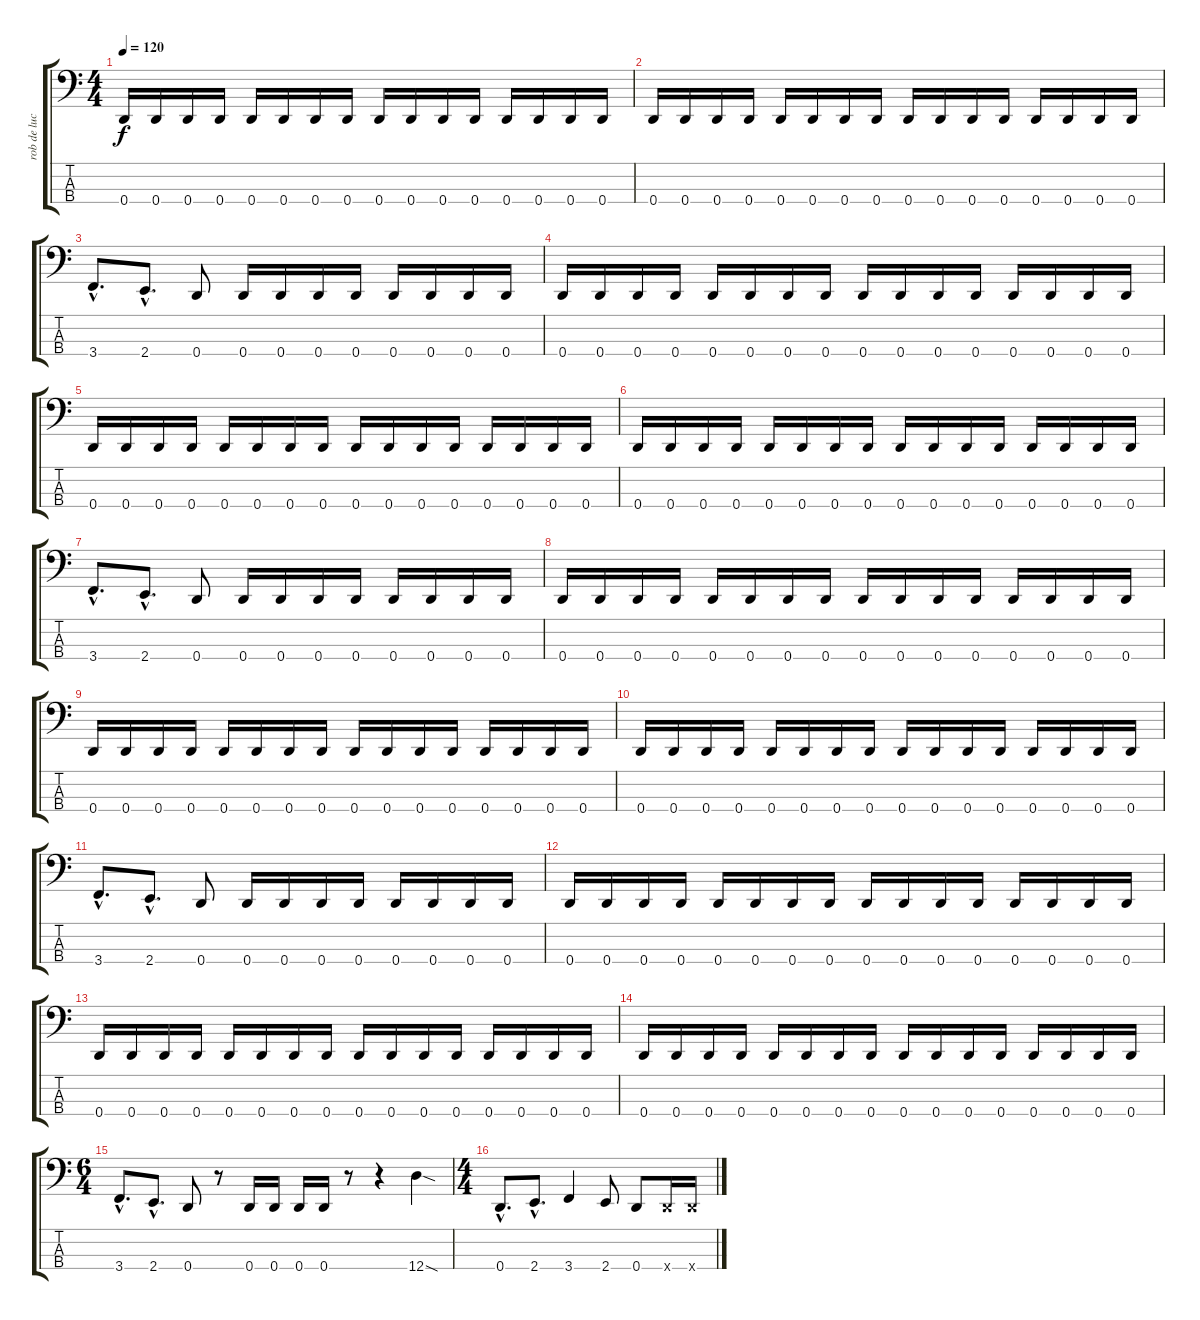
\track ("rob de luca" "rob de luc") {instrument electricbasspick}
\staff {score tabs}
\tuning (F2 C2 G1 D1) {hide}
\ts (4 4)
\tempo 120
\clef f4
\ks c
0.4.16{dy f} 0.4.16 0.4.16 0.4.16 0.4.16 0.4.16 0.4.16 0.4.16 0.4.16 0.4.16 0.4.16 0.4.16 0.4.16 0.4.16 0.4.16 0.4.16 |
0.4.16 0.4.16 0.4.16 0.4.16 0.4.16 0.4.16 0.4.16 0.4.16 0.4.16 0.4.16 0.4.16 0.4.16 0.4.16 0.4.16 0.4.16 0.4.16 |
3.4{hac}.8{d} 2.4{hac}.8{d} 0.4.8 0.4.16 0.4.16 0.4.16 0.4.16 0.4.16 0.4.16 0.4.16 0.4.16 |
0.4.16 0.4.16 0.4.16 0.4.16 0.4.16 0.4.16 0.4.16 0.4.16 0.4.16 0.4.16 0.4.16 0.4.16 0.4.16 0.4.16 0.4.16 0.4.16 |
0.4.16 0.4.16 0.4.16 0.4.16 0.4.16 0.4.16 0.4.16 0.4.16 0.4.16 0.4.16 0.4.16 0.4.16 0.4.16 0.4.16 0.4.16 0.4.16 |
0.4.16 0.4.16 0.4.16 0.4.16 0.4.16 0.4.16 0.4.16 0.4.16 0.4.16 0.4.16 0.4.16 0.4.16 0.4.16 0.4.16 0.4.16 0.4.16 |
3.4{hac}.8{d} 2.4{hac}.8{d} 0.4.8 0.4.16 0.4.16 0.4.16 0.4.16 0.4.16 0.4.16 0.4.16 0.4.16 |
0.4.16 0.4.16 0.4.16 0.4.16 0.4.16 0.4.16 0.4.16 0.4.16 0.4.16 0.4.16 0.4.16 0.4.16 0.4.16 0.4.16 0.4.16 0.4.16 |
0.4.16 0.4.16 0.4.16 0.4.16 0.4.16 0.4.16 0.4.16 0.4.16 0.4.16 0.4.16 0.4.16 0.4.16 0.4.16 0.4.16 0.4.16 0.4.16 |
0.4.16 0.4.16 0.4.16 0.4.16 0.4.16 0.4.16 0.4.16 0.4.16 0.4.16 0.4.16 0.4.16 0.4.16 0.4.16 0.4.16 0.4.16 0.4.16 |
3.4{hac}.8{d} 2.4{hac}.8{d} 0.4.8 0.4.16 0.4.16 0.4.16 0.4.16 0.4.16 0.4.16 0.4.16 0.4.16 |
0.4.16 0.4.16 0.4.16 0.4.16 0.4.16 0.4.16 0.4.16 0.4.16 0.4.16 0.4.16 0.4.16 0.4.16 0.4.16 0.4.16 0.4.16 0.4.16 |
0.4.16 0.4.16 0.4.16 0.4.16 0.4.16 0.4.16 0.4.16 0.4.16 0.4.16 0.4.16 0.4.16 0.4.16 0.4.16 0.4.16 0.4.16 0.4.16 |
0.4.16 0.4.16 0.4.16 0.4.16 0.4.16 0.4.16 0.4.16 0.4.16 0.4.16 0.4.16 0.4.16 0.4.16 0.4.16 0.4.16 0.4.16 0.4.16 |
\ts (6 4)
3.4{hac}.8{d} 2.4{hac}.8{d} 0.4.8 r.8 0.4.16 0.4.16 0.4.16 0.4.16 r.8 r.4 12.4{sod}.4 |
\ts (4 4)
0.4{hac}.8{d} 2.4{hac}.8{d} 3.4.4 2.4.8 0.4.8 0.4{x}.16 0.4{x}.16
